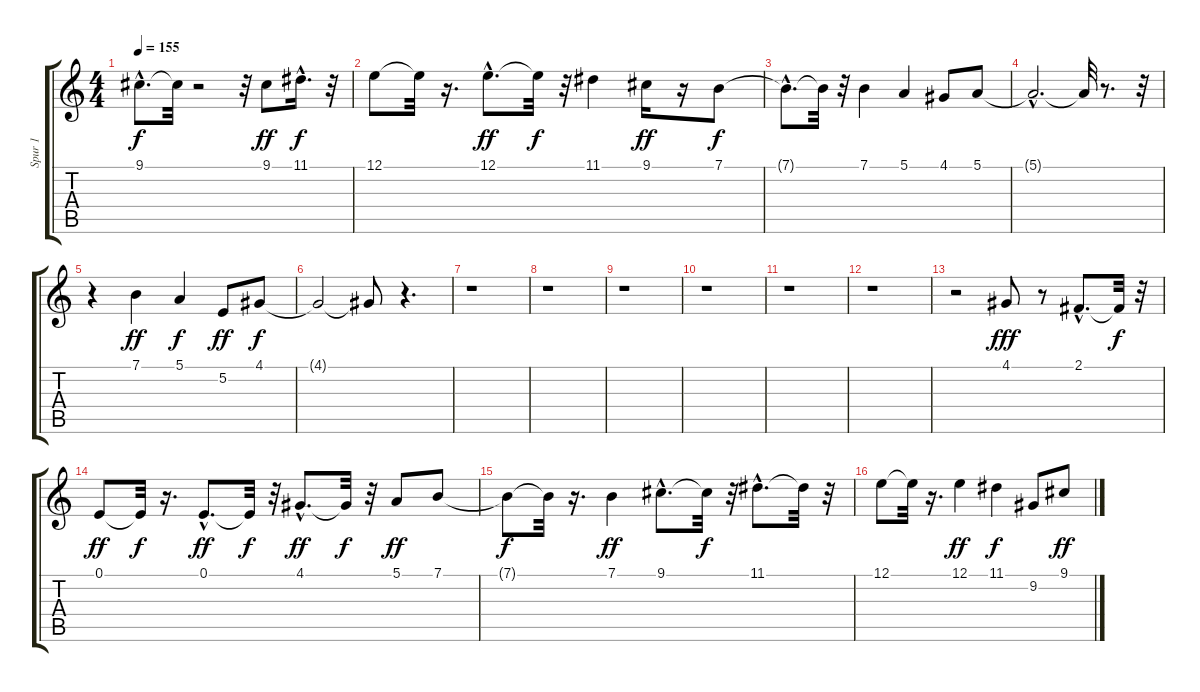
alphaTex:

\track ("Spur 1" "Spur 1") {instrument clarinet}
\staff {score tabs}
\tuning (E4 B3 G3 D3 A2 E2) {hide}
\ts (4 4)
\tempo 155
\clef g2
\ks c
9.1{hac t}.8{d dy f} 9.1{t}.32 r.2 r.32 9.1.8{dy ff} 11.1{hac}.16{d dy f} r.32 |
12.1.8 12.1{t}.32 r.16{d} 12.1{hac}.8{d dy ff} 12.1{t}.32{dy f} r.32 11.1.4 9.1.16{dy ff} r.16 7.1.8{dy f} |
7.1{hac t}.8{d} 7.1{t}.32 r.32 7.1.4 5.1.4 4.1.8 5.1.8 |
5.1{hac t}.2{d} 5.1{t}.32 r.8{d} r.32 |
r.4 7.1.4{dy ff} 5.1.4{dy f} 5.2.8{dy ff} 4.1.8{dy f} |
4.1{t}.2 4.1{t}.8 r.4{d} |
r.1 |
r.1 |
r.1 |
r.1 |
r.1 |
r.1 |
r.2 4.1.8{dy fff} r.8 2.1{hac}.8{d} 2.1{t}.32{dy f} r.32 |
0.1.8{dy ff} 0.1{t}.32{dy f} r.16{d} 0.1{hac}.8{d dy ff} 0.1{t}.32{dy f} r.32 4.1{hac}.8{d dy ff} 4.1{t}.32{dy f} r.32 5.1.8{dy ff} 7.1.8 |
7.1{t}.8{dy f} 7.1{t}.32 r.16{d} 7.1.4{dy ff} 9.1{hac}.8{d} 9.1{t}.32{dy f} r.32 11.1{hac}.8{d} 11.1{t}.32 r.32 |
12.1.8 12.1{t}.32 r.16{d} 12.1.4{dy ff} 11.1.4{dy f} 9.2.8 9.1.8{dy ff}
